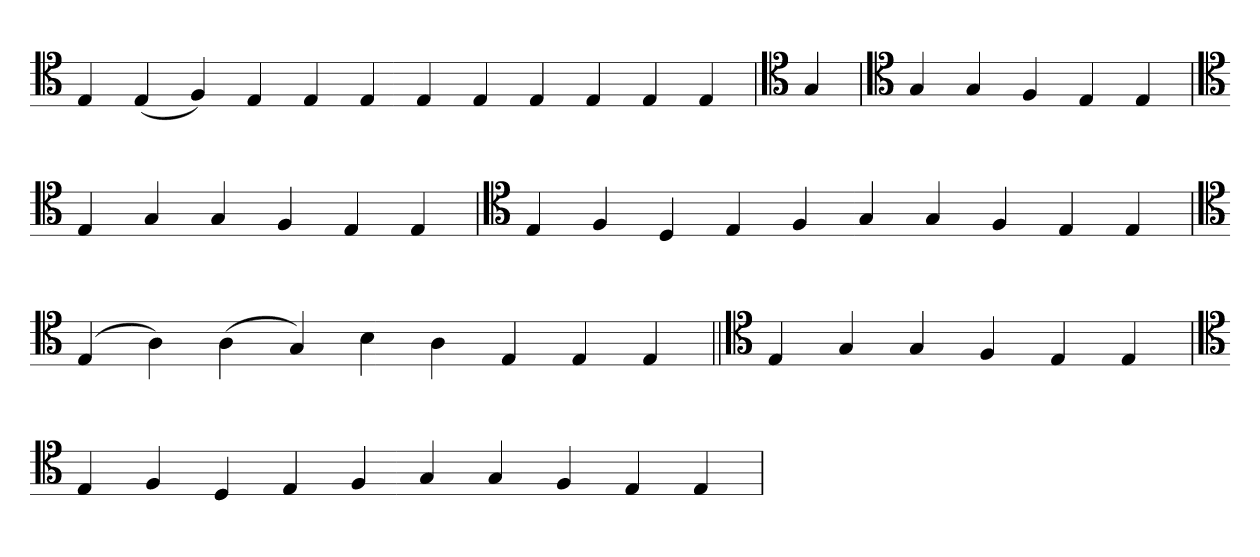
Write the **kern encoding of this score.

**kern
*part1
*staff1
*clefC4
=
4E
(4E
4F)
4E
4E
4E
4E
4E
4E
4E
4E
4E
=
*clefC4
4G
=
*clefC4
4G
4G
4F
4E
4E
='
*clefC4
4E
4G
4G
4F
4E
4E
=`
*clefC4
4E
4F
4D
4E
4F
4G
4G
4F
4E
4E
='
*clefC4
(4E
4A)
(4A
4G)
4B
4A
4E
4E
4E
=||
*clefC4
4E
4G
4G
4F
4E
4E
=`
*clefC4
4E
4F
4D
4E
4F
4G
4G
4F
4E
4E
='
*-
